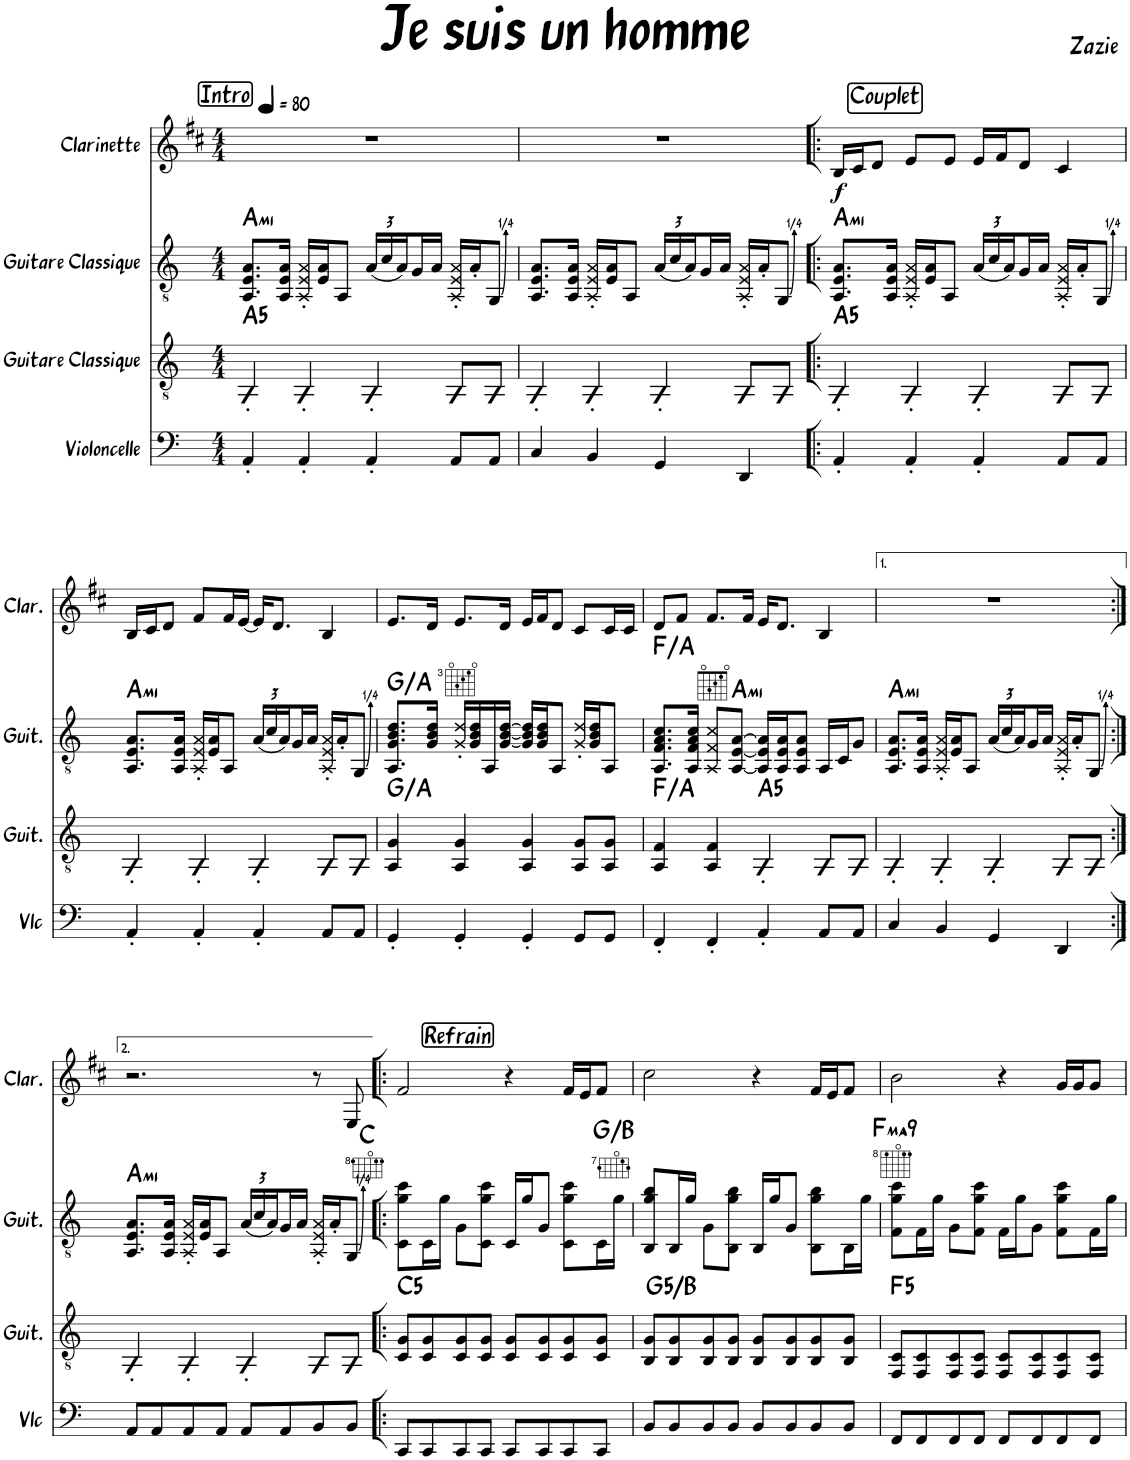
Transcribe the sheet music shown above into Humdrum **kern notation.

**kern	**kern	**kern	**harte	**kern	**dynam
*part4	*part3	*part2	*part2	*part1	*part1
*staff4	*staff3	*staff2	*	*staff1	*staff1
*I"Violoncelle	*I"Guitare Classique	*I"Guitare Classique	*	*I"Clarinette	*
*I'Vlc	*I'Guit.	*I'Guit.	*	*I'Clar.	*
*clefF4	*clefGv2	*clefGv2	*	*clefG2	*
*	*	*	*	*Trd1c2	*
*k[]	*k[]	*k[]	*	*k[f#c#]	*
*M4/4	*M4/4	*M4/4	*	*M4/4	*
*MM80	*MM80	*MM80	*	*MM80	*
!!LO:REH:place=s1:a:rj:fs=14:t=Intro
=1	=1	=1	=1	=1	=1
!	!	!	!LO:H:kt=mi	!	!
4AA'/	4AA'/	8.AA/ 8.E/ 8.A/L	A:min	1r	.
.	.	16AA/ 16E/ 16A/Jk	.	.	.
4AA'/	4AA'/	16AA/' 16E/' 16A/'LL	.	.	.
.	.	16E/ 16A/J	.	.	.
.	.	8AA/J	.	.	.
*	*	*Xbrackettup	*	*	*
4AA'/	4AA'/	(24A/LL	.	.	.
.	.	24c/	.	.	.
.	.	24A/)	.	.	.
.	.	16G/	.	.	.
.	.	16A/JJ	.	.	.
8AA/L	8AA/L	16AA/' 16E/' 16A/'LL	.	.	.
.	.	16A'/J	.	.	.
8AA/J	8AA/J	8GG/J	.	.	.
=2	=2	=2	=2	=2	=2
4C/	4AA'/	8.AA/ 8.E/ 8.A/L	.	1r	.
.	.	16AA/ 16E/ 16A/Jk	.	.	.
4BB/	4AA'/	16AA/' 16E/' 16A/'LL	.	.	.
.	.	16E/ 16A/J	.	.	.
.	.	8AA/J	.	.	.
4GG/	4AA'/	(24A/LL	.	.	.
.	.	24c/	.	.	.
.	.	24A/)	.	.	.
.	.	16G/	.	.	.
.	.	16A/JJ	.	.	.
4DD/	8AA/L	16AA/' 16E/' 16A/'LL	.	.	.
.	.	16A'/J	.	.	.
.	8AA/J	8GG/J	.	.	.
!!LO:REH:place=s1:a:rj:fs=14:t=Couplet
=3!|:	=3!|:	=3!|:	=3!|:	=3!|:	=3!|:
!	!	!	!LO:H:kt=mi	!	!LO:DY:b
4AA'/	4AA'/	8.AA/ 8.E/ 8.A/L	A:min	16B/LL	f
.	.	.	.	16c#/J	.
.	.	.	.	8d/J	.
.	.	16AA/ 16E/ 16A/Jk	.	.	.
4AA'/	4AA'/	16AA/' 16E/' 16A/'LL	.	8e/L	.
.	.	16E/ 16A/J	.	.	.
.	.	8AA/J	.	8e/J	.
4AA'/	4AA'/	(24A/LL	.	16e/LL	.
.	.	24c/	.	.	.
.	.	.	.	16f#/J	.
.	.	24A/)	.	.	.
.	.	16G/	.	8d/J	.
.	.	16A/JJ	.	.	.
8AA/L	8AA/L	16AA/' 16E/' 16A/'LL	.	4c#/	.
.	.	16A'/J	.	.	.
8AA/J	8AA/J	8GG/J	.	.	.
!!LO:LB:g=z
=4	=4	=4	=4	=4	=4
!	!	!	!LO:H:kt=mi	!	!
4AA'/	4AA'/	8.AA/ 8.E/ 8.A/L	A:min	16B/LL	.
.	.	.	.	16c#/J	.
.	.	.	.	8d/J	.
.	.	16AA/ 16E/ 16A/Jk	.	.	.
4AA'/	4AA'/	16AA/' 16E/' 16A/'LL	.	8f#/L	.
.	.	16E/ 16A/J	.	.	.
.	.	8AA/J	.	16f#/L	.
.	.	.	.	[16e/JJ	.
4AA'/	4AA'/	(24A/LL	.	16e/KL]	.
.	.	24c/	.	.	.
.	.	.	.	8.d/J	.
.	.	24A/)	.	.	.
.	.	16G/	.	.	.
.	.	16A/JJ	.	.	.
8AA/L	8AA/L	16AA/' 16E/' 16A/'LL	.	4B/	.
.	.	16A'/J	.	.	.
8AA/J	8AA/J	8GG/J	.	.	.
=5	=5	=5	=5	=5	=5
4GG'/	4AA/ 4G/	8.AA/ 8.G/ 8.B/ 8.d/L	G:maj/2	8.e/L	.
.	.	16G/ 16B/ 16d/Jk	.	16d/Jk	.
4GG'/	4AA/ 4G/	16G/' 16d/'LL	.	8.e/L	.
.	.	16G/ 16B/ 16d/	.	.	.
.	.	16AA/	.	.	.
.	.	[16G/ [16B/ [16d/JJ	.	16d/Jk	.
4GG'/	4AA/ 4G/	16G/] 16B/] 16d/]LL	.	16e/LL	.
.	.	16G/ 16B/ 16d/J	.	16f#/J	.
.	.	8AA/J	.	8d/J	.
8GG/L	8AA/ 8G/L	16G/' 16d/'LL	.	8c#/L	.
.	.	16G/ 16B/ 16d/J	.	.	.
8GG/J	8AA/ 8G/J	8AA/J	.	16c#/L	.
.	.	.	.	16c#/JJ	.
=6	=6	=6	=6	=6	=6
4FF'/	4AA/ 4F/	8.AA/ 8.F/ 8.A/ 8.c/L	F:maj/3	8d/L	.
.	.	.	.	8f#/J	.
.	.	16AA/ 16F/ 16A/ 16c/Jk	.	.	.
4FF'/	4AA/ 4F/	8AA/ 8F/ 8c/L	.	8.f#/L	.
!	!	!	!LO:H:kt=mi	!	!
.	.	[8AA/ [8E/ [8A/J	A:min	.	.
.	.	.	.	16f#/Jk	.
4AA'/	4AA'/	16AA/] 16E/] 16A/]LL	.	16e/KL	.
.	.	16AA/ 16E/ 16A/J	.	8.d/J	.
.	.	8AA/ 8E/ 8A/J	.	.	.
8AA/L	8AA/L	16AA/LL	.	4B/	.
.	.	16C/J	.	.	.
8AA/J	8AA/J	8G/J	.	.	.
=7	=7	=7	=7	=7	=7
!	!	!	!LO:H:kt=mi	!	!
4C/	4AA'/	8.AA/ 8.E/ 8.A/L	A:min	1r	.
.	.	16AA/ 16E/ 16A/Jk	.	.	.
4BB/	4AA'/	16AA/' 16E/' 16A/'LL	.	.	.
.	.	16E/ 16A/J	.	.	.
.	.	8AA/J	.	.	.
4GG/	4AA'/	(24A/LL	.	.	.
.	.	24c/	.	.	.
.	.	24A/)	.	.	.
.	.	16G/	.	.	.
.	.	16A/JJ	.	.	.
4DD/	8AA/L	16AA/' 16E/' 16A/'LL	.	.	.
.	.	16A'/J	.	.	.
.	8AA/J	8GG/J	.	.	.
!!LO:LB:g=z
=8:|!	=8:|!	=8:|!	=8:|!	=8:|!	=8:|!
!	!	!	!LO:H:kt=mi	!	!
8AA/L	4AA'/	8.AA/ 8.E/ 8.A/L	A:min	2.r	.
8AA/	.	.	.	.	.
.	.	16AA/ 16E/ 16A/Jk	.	.	.
8AA/	4AA'/	16AA/' 16E/' 16A/'LL	.	.	.
.	.	16E/ 16A/J	.	.	.
8AA/J	.	8AA/J	.	.	.
8AA/L	4AA'/	(24A/LL	.	.	.
.	.	24c/	.	.	.
.	.	24A/)	.	.	.
8AA/	.	16G/	.	.	.
.	.	16A/JJ	.	.	.
8BB/	8AA/L	16AA/' 16E/' 16A/'LL	.	8r	.
.	.	16A'/J	.	.	.
8BB/J	8AA/J	8GG/J	.	8E/	.
!!LO:REH:place=s1:a:rj:fs=14:t=Refrain
=9!|:	=9!|:	=9!|:	=9!|:	=9!|:	=9!|:
8CC/L	8C/ 8G/L	8C\ 8g\ 8cc\L	C:maj	2f#/	.
8CC/	8C/ 8G/	16C\L	.	.	.
.	.	16g\JJ	.	.	.
8CC/	8C/ 8G/	8G\L	.	.	.
8CC/J	8C/ 8G/J	8C\ 8g\ 8cc\J	.	.	.
8CC/L	8C/ 8G/L	16C/LL	.	4r	.
.	.	16g/J	.	.	.
8CC/	8C/ 8G/	8G/J	.	.	.
8CC/	8C/ 8G/	8C\ 8g\ 8cc\L	.	16f#/LL	.
.	.	.	.	16e/J	.
8CC/J	8C/ 8G/J	16C\L	.	8f#/J	.
.	.	16g\JJ	.	.	.
=10	=10	=10	=10	=10	=10
8BB/L	8BB/ 8G/L	8BB/ 8g/ 8b/L	G:maj/3	2cc#\	.
8BB/	8BB/ 8G/	16BB/L	.	.	.
.	.	16g/JJ	.	.	.
8BB/	8BB/ 8G/	8G\L	.	.	.
8BB/J	8BB/ 8G/J	8BB\ 8g\ 8b\J	.	.	.
8BB/L	8BB/ 8G/L	16BB/LL	.	4r	.
.	.	16g/J	.	.	.
8BB/	8BB/ 8G/	8G/J	.	.	.
8BB/	8BB/ 8G/	8BB\ 8g\ 8b\L	.	16f#/LL	.
.	.	.	.	16e/J	.
8BB/J	8BB/ 8G/J	16BB\L	.	8f#/J	.
.	.	16g\JJ	.	.	.
=11	=11	=11	=11	=11	=11
!	!	!	!LO:H:kt=ma9	!	!
8FF/L	8FF/ 8C/L	8F\ 8g\ 8cc\L	F:maj9	2b\	.
8FF/	8FF/ 8C/	16F\L	.	.	.
.	.	16g\JJ	.	.	.
8FF/	8FF/ 8C/	8G\L	.	.	.
8FF/J	8FF/ 8C/J	8F\ 8g\ 8cc\J	.	.	.
8FF/L	8FF/ 8C/L	16F\LL	.	4r	.
.	.	16g\J	.	.	.
8FF/	8FF/ 8C/	8G\J	.	.	.
8FF/	8FF/ 8C/	8F\ 8g\ 8cc\L	.	16g/LL	.
.	.	.	.	16g/J	.
8FF/J	8FF/ 8C/J	16F\L	.	8g/J	.
.	.	16g\JJ	.	.	.
=	=	=	=	=	=
*-	*-	*-	*-	*-	*-
